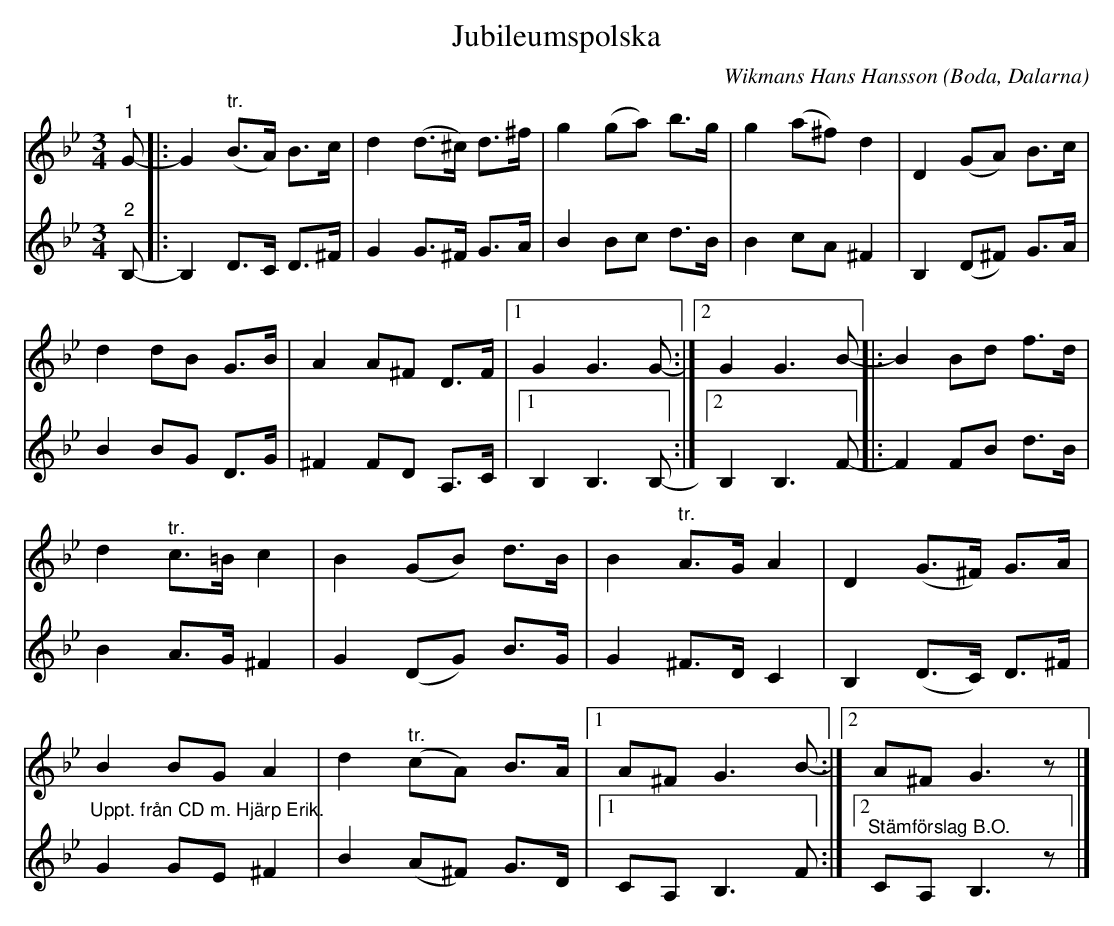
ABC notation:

X:1
T:Jubileumspolska
C:Wikmans Hans Hansson
O:Boda, Dalarna
L:1/8
M:3/4
K:Gm
V:1
"^1" G- |: G2"^tr." (B>A) B>c | d2 (d>^c) d>^f | g2 (ga) b>g | g2 (a^f) d2 |
D2 (GA) B>c | d2 dB G>B | A2 A^F D>F |1 G2 G3 G- :|2 G2 G3 B- |:
B2 Bd f>d | d2"^tr." c>=B c2 | B2 (GB) d>B | B2"^tr." A>G A2 |
D2 (G>^F) G>A | B2 BG A2 | d2"^tr." (cA) B>A |1 A^F G3 B- :|2 A^F G3 z |]
V:2
"^2" B,- |: B,2 D>C D>^F | G2 G>^F G>A | B2 Bc d>B | B2 cA ^F2 |
B,2 (D^F) G>A | B2 BG D>G | ^F2 FD A,>C |1 B,2 B,3 B,- :|2 B,2 B,3 F- |:
F2 FB d>B | B2 A>G ^F2 | G2 (DG) B>G | G2 ^F>D C2 |
B,2 (D>C) D>^F |"^Uppt. från CD m. Hjärp Erik." G2 GE ^F2 | B2 (A^F) G>D |1 CA, B,3 F :|2 "^Stämförslag B.O." CA, B,3 z |]
